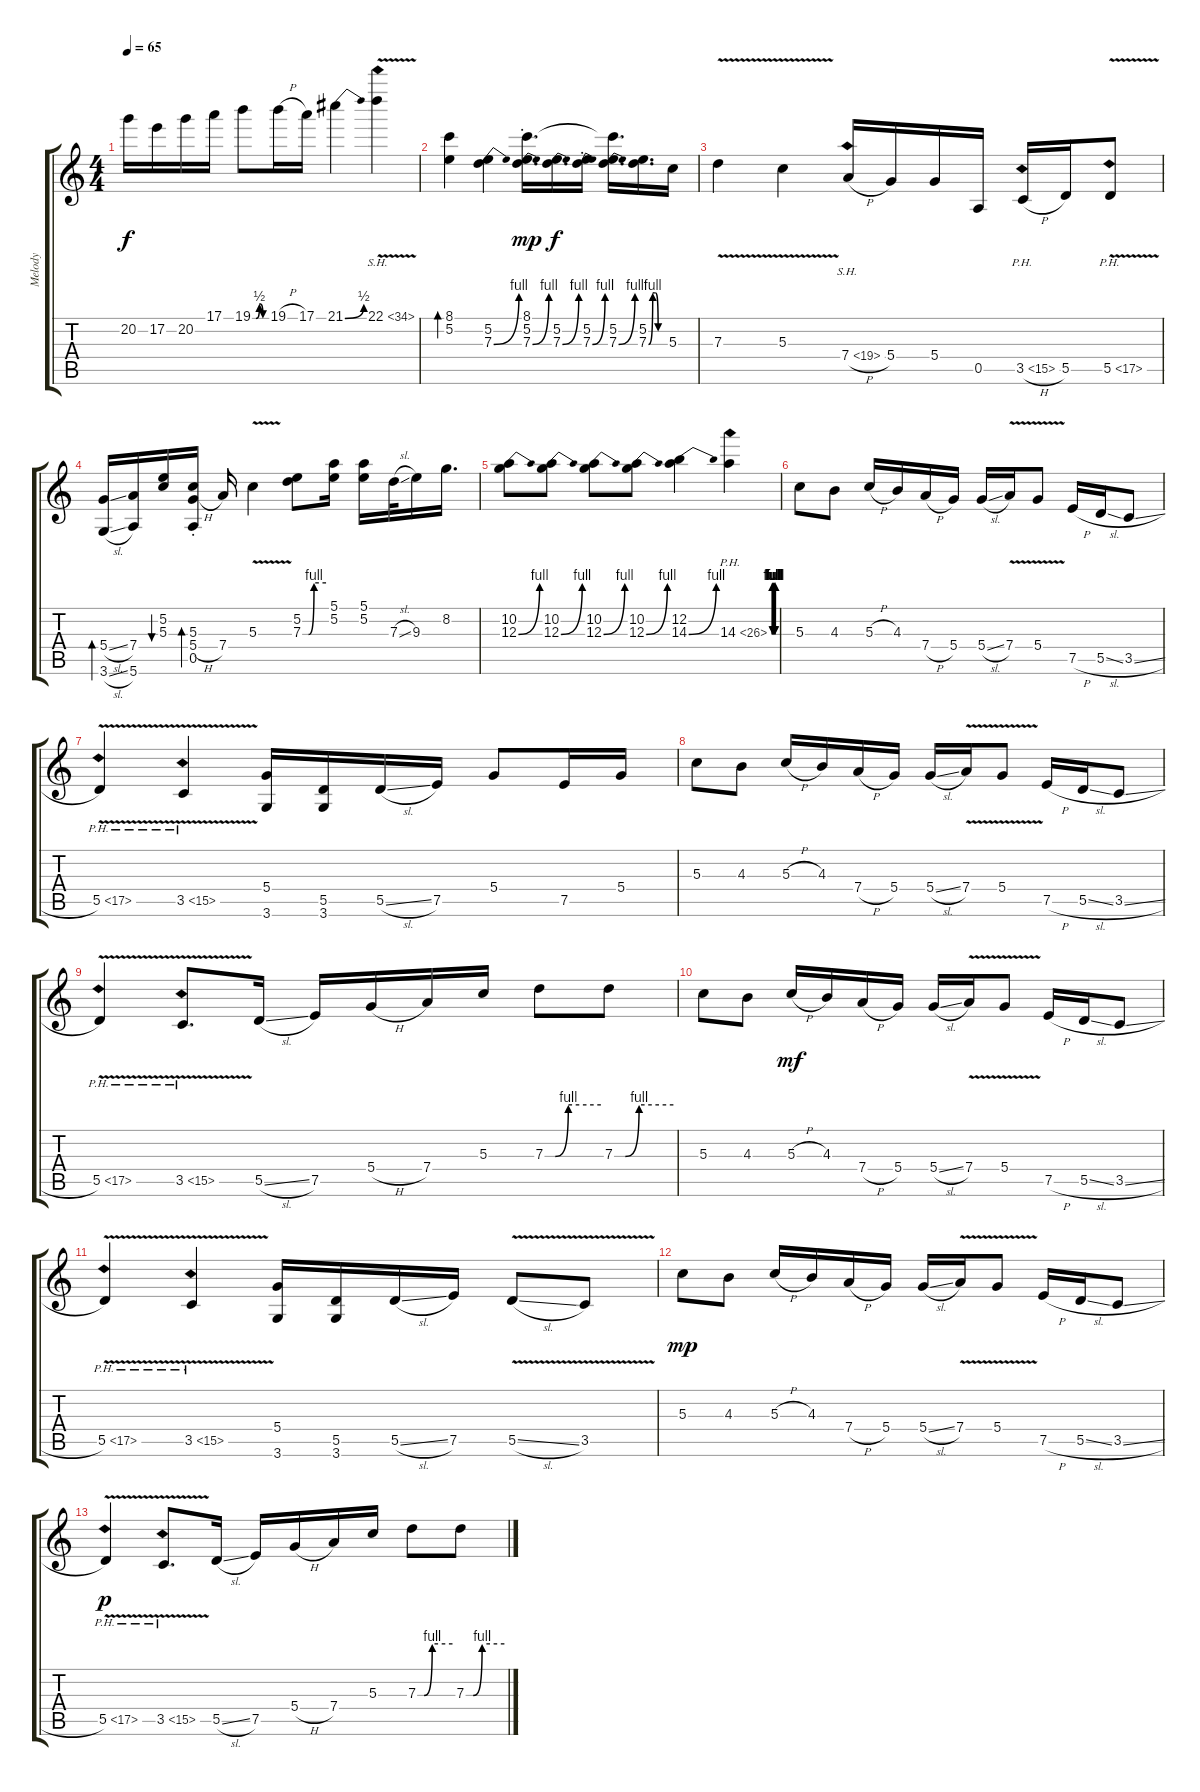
\track ("Melody" "Melody") {instrument distortionguitar}
\staff {score tabs}
\tuning (E4 B3 G3 D3 A2 E2) {hide}
\ts (4 4)
\tempo 65
\clef g2
\ks c
20.2{t}.16{dy f} 17.2.16 20.2.16 17.1.16 19.1{be (custom 0 0 15 0 30 2 45 0 60 0)}.8 19.1{h}.16 17.1.16 21.1{be (bend 0 0 60 2)}.4 22.1{sh 12 v}.4 |
(8.1 5.2).4{bd 120} (5.2 7.3{be (bend 0 0 60 4)}).4 (8.1 5.2 7.3{be (bend 0 0 60 4) st}).16{d dy mp} (5.2 7.3{be (bend 0 0 60 4)}).16{d dy f} (5.2 7.3{be (bend 0 0 60 4) st}).16 (8.1{t} 5.2 7.3{be (bend 0 0 60 4)}).16{d} (5.2 7.3{be (custom 0 0 15 4 20 4 25 4 35 0 60 0)}).16{d} 5.3.16 |
7.3{v}.4 5.3{v}.4 7.4{sh 12 h}.16 5.4.16 5.4.16 0.5.16 3.5{ph 12 h}.16 5.5.16 5.5{ph 12 v}.8 |
(5.4{sl} 3.6{sl}).16{bd 60} (7.4 5.6).16 (5.2 5.3).16{bu 60} (5.3{st} 5.4{h} 0.5).16{bd 60} 7.4.16 5.3{v}.4 (5.2 7.3{be (custom 0 0 15 0 29 4 60 4)}).8 (5.1 5.2).16 (5.1 5.2).16 7.3{sl}.32 9.3.16 8.2.16{d} |
(10.2 12.3{be (bend 0 0 60 4)}).8 (10.2 12.3{be (bend 0 0 60 4)}).8 (10.2 12.3{be (bend 0 0 60 4)}).8 (10.2 12.3{be (bend 0 0 60 4)}).8 (12.2 14.3{be (bend 0 0 60 4)}).4 14.3{be (custom 0 0 5 4 10 0 15 4 20 0 25 4 30 0 35 4 41 0 45 4 50 0 55 4 60 4) ph 12}.4 |
5.3.8 4.3.8 5.3{h}.16 4.3.16 7.4{h}.16 5.4.16 5.4{sl}.16 7.4{v}.16 5.4{v}.8 7.5{h}.16 5.5{sl}.16 3.5{sl}.8 |
5.5{ph 12 v}.4 3.5{ph 12 v}.4 (5.4 3.6).16 (5.5 3.6).16 5.5{sl}.16 7.5.16 5.4.8 7.5.16 5.4.16 |
5.3.8 4.3.8 5.3{h}.16 4.3.16 7.4{h}.16 5.4.16 5.4{sl}.16 7.4{v}.16 5.4{v}.8 7.5{h}.16 5.5{sl}.16 3.5{sl}.8 |
5.5{ph 12 v}.4 3.5{ph 12 v}.8{d} 5.5{sl}.16 7.5.16 5.4{h}.16 7.4.16 5.3.16 7.3{be (custom 0 0 11 0 25 4 60 4)}.8 7.3{be (custom 0 0 11 0 25 4 60 4)}.8 |
5.3.8 4.3.8 5.3{h}.16{dy mf} 4.3.16 7.4{h}.16 5.4.16 5.4{sl}.16 7.4{v}.16 5.4{v}.8 7.5{h}.16 5.5{sl}.16 3.5{sl}.8 |
5.5{ph 12 v}.4 3.5{ph 12 v}.4 (5.4 3.6).16 (5.5 3.6).16 5.5{sl}.16 7.5.16 5.5{v sl}.8 3.5{v}.8 |
5.3.8{dy mp} 4.3.8 5.3{h}.16 4.3.16 7.4{h}.16 5.4.16 5.4{sl}.16 7.4{v}.16 5.4{v}.8 7.5{h}.16 5.5{sl}.16 3.5{sl}.8 |
5.5{ph 12 v}.4{dy p} 3.5{ph 12 v}.8{d} 5.5{sl}.16 7.5.16 5.4{h}.16 7.4.16 5.3.16 7.3{be (custom 0 0 11 0 25 4 60 4)}.8 7.3{be (custom 0 0 11 0 25 4 60 4)}.8
